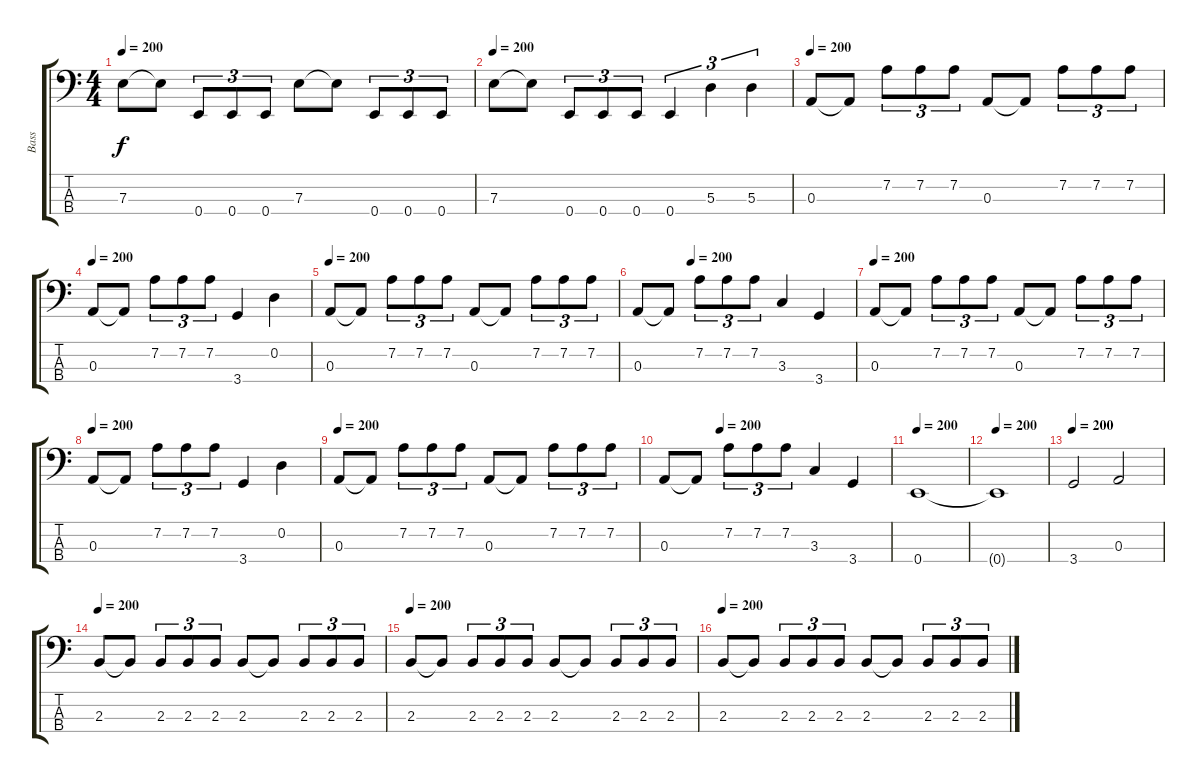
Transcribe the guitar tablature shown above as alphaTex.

\track ("Bass" "Bass") {instrument electricbassfinger}
\staff {score tabs}
\tuning (G2 D2 A1 E1) {hide}
\ts (4 4)
\tempo 200
\clef f4
\ks c
7.3.8{dy f} 7.3{t}.8 0.4.8{tu (3 2)} 0.4.8{tu (3 2)} 0.4.8{tu (3 2)} 7.3.8 7.3{t}.8 0.4.8{tu (3 2)} 0.4.8{tu (3 2)} 0.4.8{tu (3 2)} |
\tempo 200
7.3.8 7.3{t}.8 0.4.8{tu (3 2)} 0.4.8{tu (3 2)} 0.4.8{tu (3 2)} 0.4.4{tu (3 2)} 5.3.4{tu (3 2)} 5.3.4{tu (3 2)} |
\tempo 200
0.3.8 0.3{t}.8 7.2.8{tu (3 2)} 7.2.8{tu (3 2)} 7.2.8{tu (3 2)} 0.3.8 0.3{t}.8 7.2.8{tu (3 2)} 7.2.8{tu (3 2)} 7.2.8{tu (3 2)} |
\tempo 200
0.3.8 0.3{t}.8 7.2.8{tu (3 2)} 7.2.8{tu (3 2)} 7.2.8{tu (3 2)} 3.4.4 0.2.4 |
\tempo 200
0.3.8 0.3{t}.8 7.2.8{tu (3 2)} 7.2.8{tu (3 2)} 7.2.8{tu (3 2)} 0.3.8 0.3{t}.8 7.2.8{tu (3 2)} 7.2.8{tu (3 2)} 7.2.8{tu (3 2)} |
\tempo (200 0.25)
0.3.8 0.3{t}.8 7.2.8{tu (3 2)} 7.2.8{tu (3 2)} 7.2.8{tu (3 2)} 3.3.4 3.4.4 |
\tempo 200
0.3.8 0.3{t}.8 7.2.8{tu (3 2)} 7.2.8{tu (3 2)} 7.2.8{tu (3 2)} 0.3.8 0.3{t}.8 7.2.8{tu (3 2)} 7.2.8{tu (3 2)} 7.2.8{tu (3 2)} |
\tempo 200
0.3.8 0.3{t}.8 7.2.8{tu (3 2)} 7.2.8{tu (3 2)} 7.2.8{tu (3 2)} 3.4.4 0.2.4 |
\tempo 200
0.3.8 0.3{t}.8 7.2.8{tu (3 2)} 7.2.8{tu (3 2)} 7.2.8{tu (3 2)} 0.3.8 0.3{t}.8 7.2.8{tu (3 2)} 7.2.8{tu (3 2)} 7.2.8{tu (3 2)} |
\tempo (200 0.25)
0.3.8 0.3{t}.8 7.2.8{tu (3 2)} 7.2.8{tu (3 2)} 7.2.8{tu (3 2)} 3.3.4 3.4.4 |
\tempo 200
0.4.1 |
\tempo 200
0.4{t}.1 |
\tempo 200
3.4.2 0.3.2 |
\tempo 200
2.3.8 2.3{t}.8 2.3.8{tu (3 2)} 2.3.8{tu (3 2)} 2.3.8{tu (3 2)} 2.3.8 2.3{t}.8 2.3.8{tu (3 2)} 2.3.8{tu (3 2)} 2.3.8{tu (3 2)} |
\tempo 200
2.3.8 2.3{t}.8 2.3.8{tu (3 2)} 2.3.8{tu (3 2)} 2.3.8{tu (3 2)} 2.3.8 2.3{t}.8 2.3.8{tu (3 2)} 2.3.8{tu (3 2)} 2.3.8{tu (3 2)} |
\tempo 200
2.3.8 2.3{t}.8 2.3.8{tu (3 2)} 2.3.8{tu (3 2)} 2.3.8{tu (3 2)} 2.3.8 2.3{t}.8 2.3.8{tu (3 2)} 2.3.8{tu (3 2)} 2.3.8{tu (3 2)}
